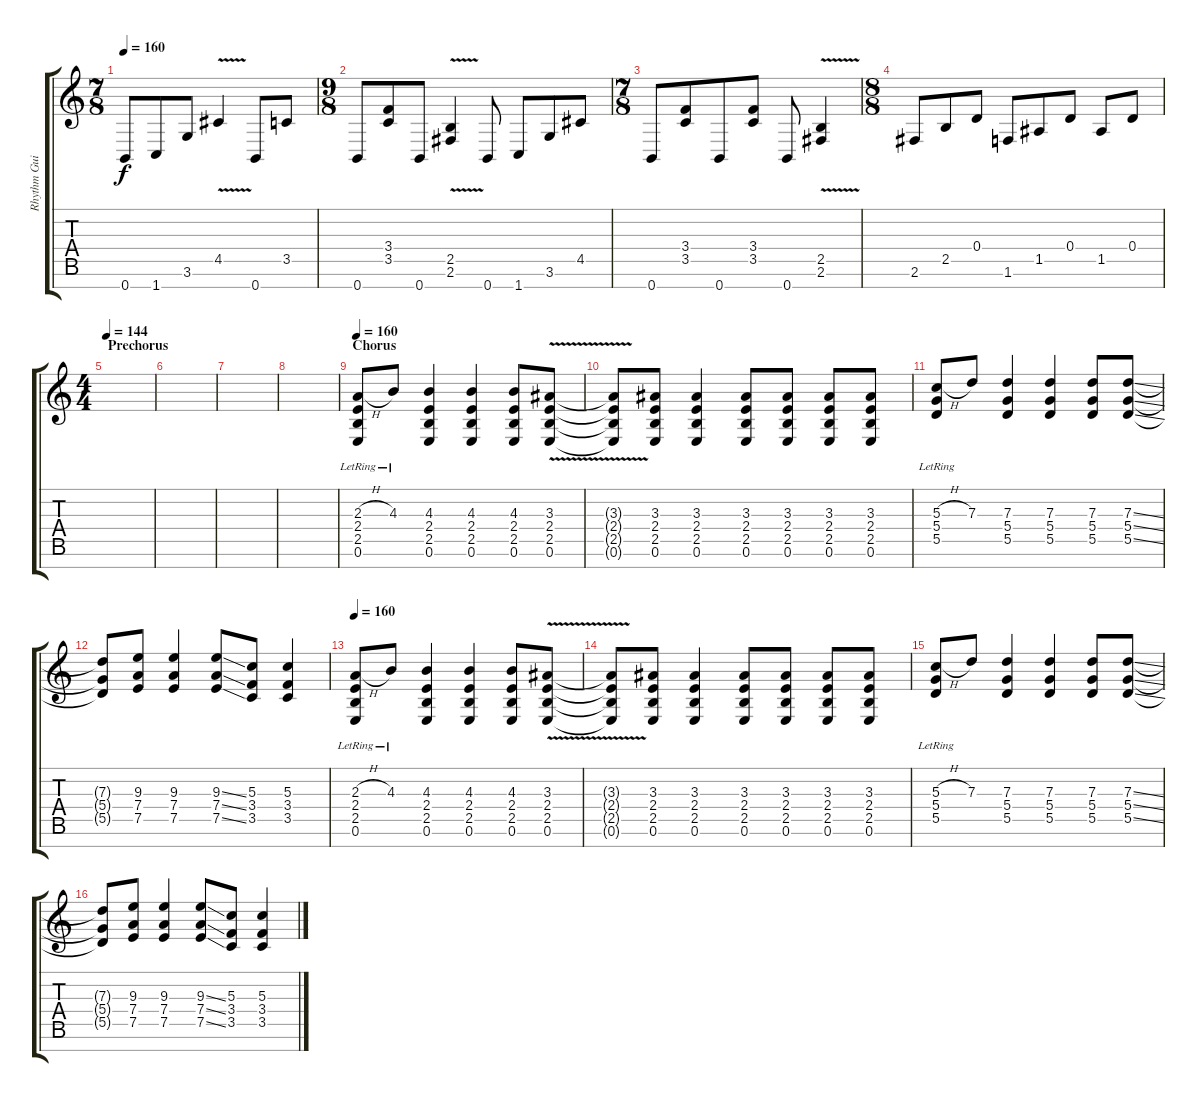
\track ("Rhythm Guitar R" "Rhythm Gui") {instrument distortionguitar}
\staff {score tabs}
\tuning (E4 B3 G3 D3 A2 E2 B1) {hide}
\ts (7 8)
\tempo 160
\clef g2
\ks c
0.7.8{dy f} 1.7.8 3.6.8 4.5{v}.4 0.7.8 3.5.8 |
\ts (9 8)
0.7.8 (3.4 3.5).8 0.7.8 (2.5{v} 2.6{v}).4 0.7.8 1.7.8 3.6.8 4.5.8 |
\ts (7 8)
0.7.8 (3.4 3.5).8 0.7.8 (3.4 3.5).8 0.7.8 (2.5{v} 2.6{v}).4 |
\ts (8 8)
2.6.8 2.5.8 0.4.8 1.6.8 1.5.8 0.4.8 1.5.8 0.4.8 |
\ts (4 4)
\section ("" "Prechorus")
\tempo 144
|
|
|
|
\section ("" "Chorus")
\tempo 160
(2.3{h} 2.4{lr} 2.5{lr} 0.6{lr}).8 4.3{lr}.8 (4.3 2.4 2.5 0.6).4 (4.3 2.4 2.5 0.6).4 (4.3 2.4 2.5 0.6).8 (3.3{v} 2.4 2.5 0.6).8 |
(3.3{t} 2.4{t} 2.5{t} 0.6{t}).8 (3.3 2.4 2.5 0.6).8 (3.3 2.4 2.5 0.6).4 (3.3 2.4 2.5 0.6).8 (3.3 2.4 2.5 0.6).8 (3.3 2.4 2.5 0.6).8 (3.3 2.4 2.5 0.6).8 |
(5.3{h} 5.4{lr} 5.5{lr}).8 7.3.8 (7.3 5.4 5.5).4 (7.3 5.4 5.5).4 (7.3 5.4 5.5).8 (7.3{ss} 5.4{ss} 5.5{ss}).8 |
(7.3{t} 5.4{t} 5.5{t}).8 (9.3 7.4 7.5).8 (9.3 7.4 7.5).4 (9.3{ss} 7.4{ss} 7.5{ss}).8 (5.3 3.4 3.5).8 (5.3 3.4 3.5).4 |
\tempo 160
(2.3{h} 2.4{lr} 2.5{lr} 0.6{lr}).8 4.3{lr}.8 (4.3 2.4 2.5 0.6).4 (4.3 2.4 2.5 0.6).4 (4.3 2.4 2.5 0.6).8 (3.3{v} 2.4 2.5 0.6).8 |
(3.3{t} 2.4{t} 2.5{t} 0.6{t}).8 (3.3 2.4 2.5 0.6).8 (3.3 2.4 2.5 0.6).4 (3.3 2.4 2.5 0.6).8 (3.3 2.4 2.5 0.6).8 (3.3 2.4 2.5 0.6).8 (3.3 2.4 2.5 0.6).8 |
(5.3{h} 5.4{lr} 5.5{lr}).8 7.3.8 (7.3 5.4 5.5).4 (7.3 5.4 5.5).4 (7.3 5.4 5.5).8 (7.3{ss} 5.4{ss} 5.5{ss}).8 |
(7.3{t} 5.4{t} 5.5{t}).8 (9.3 7.4 7.5).8 (9.3 7.4 7.5).4 (9.3{ss} 7.4{ss} 7.5{ss}).8 (5.3 3.4 3.5).8 (5.3 3.4 3.5).4
